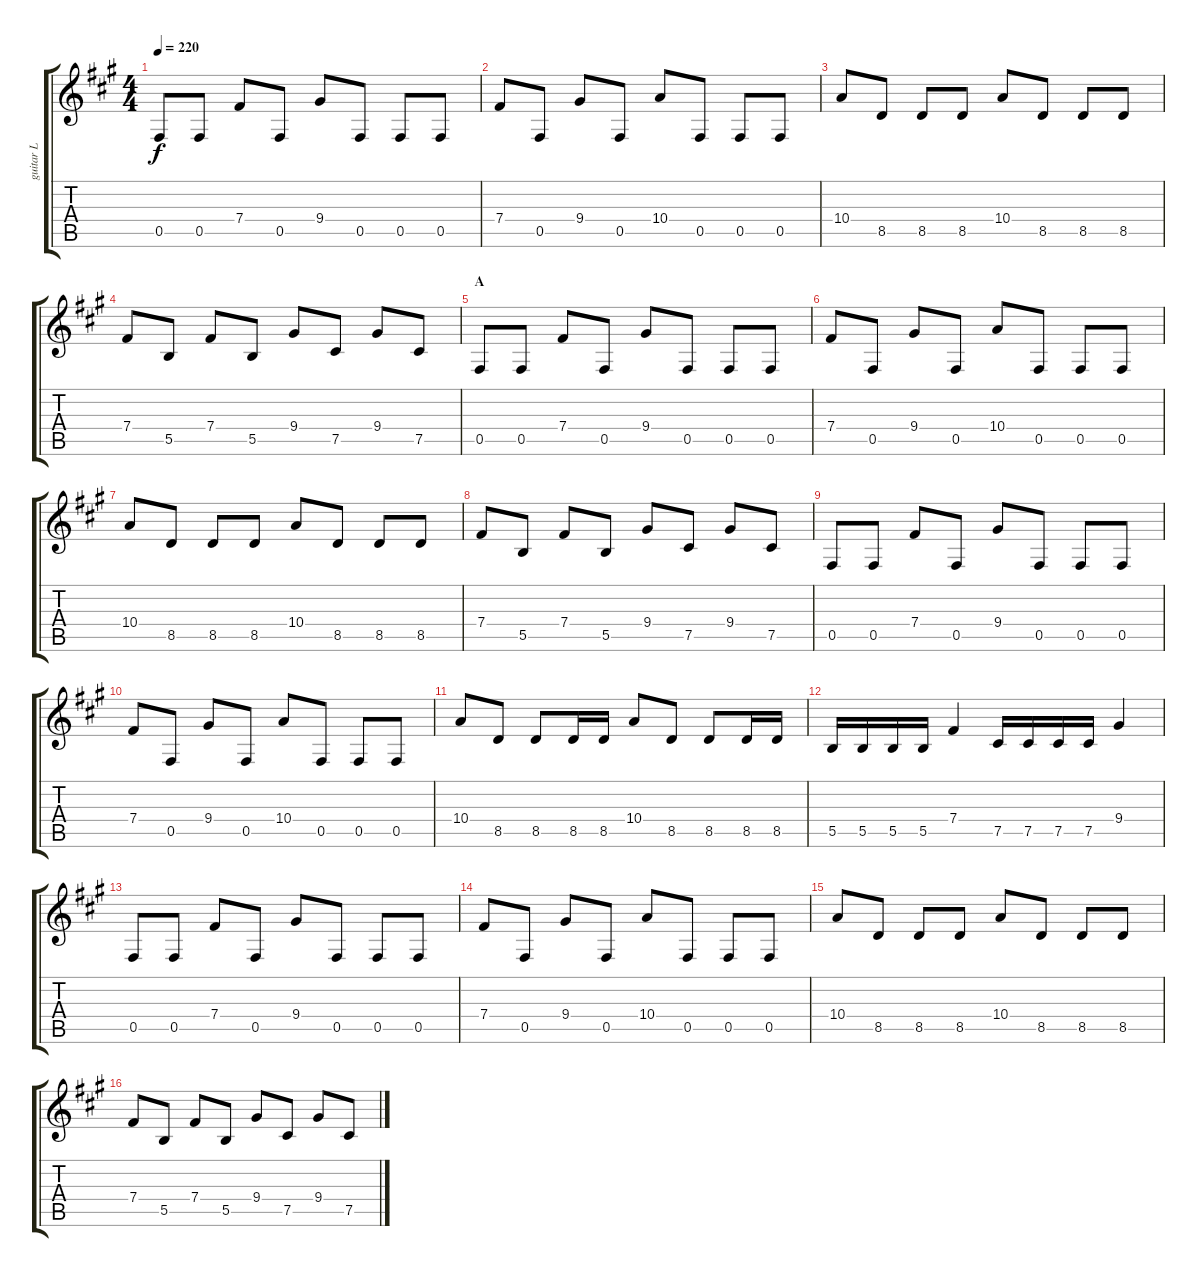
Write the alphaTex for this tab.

\track ("guitar L" "guitar L") {instrument distortionguitar}
\staff {score tabs}
\tuning (Db4 Ab3 E3 B2 Gb2 Db2) {hide}
\ts (4 4)
\tempo 220
\clef g2
\ks a
0.5.8{dy f instrument distortionguitar} 0.5.8 7.4.8 0.5.8 9.4.8 0.5.8 0.5.8 0.5.8 |
7.4.8 0.5.8 9.4.8 0.5.8 10.4.8 0.5.8 0.5.8 0.5.8 |
10.4.8 8.5.8 8.5.8 8.5.8 10.4.8 8.5.8 8.5.8 8.5.8 |
7.4.8 5.5.8 7.4.8 5.5.8 9.4.8 7.5.8 9.4.8 7.5.8 |
\section ("" "A")
0.5.8 0.5.8 7.4.8 0.5.8 9.4.8 0.5.8 0.5.8 0.5.8 |
7.4.8 0.5.8 9.4.8 0.5.8 10.4.8 0.5.8 0.5.8 0.5.8 |
10.4.8 8.5.8 8.5.8 8.5.8 10.4.8 8.5.8 8.5.8 8.5.8 |
7.4.8 5.5.8 7.4.8 5.5.8 9.4.8 7.5.8 9.4.8 7.5.8 |
0.5.8 0.5.8 7.4.8 0.5.8 9.4.8 0.5.8 0.5.8 0.5.8 |
7.4.8 0.5.8 9.4.8 0.5.8 10.4.8 0.5.8 0.5.8 0.5.8 |
10.4.8 8.5.8 8.5.8 8.5.16 8.5.16 10.4.8 8.5.8 8.5.8 8.5.16 8.5.16 |
5.5.16 5.5.16 5.5.16 5.5.16 7.4.4 7.5.16 7.5.16 7.5.16 7.5.16 9.4.4 |
0.5.8 0.5.8 7.4.8 0.5.8 9.4.8 0.5.8 0.5.8 0.5.8 |
7.4.8 0.5.8 9.4.8 0.5.8 10.4.8 0.5.8 0.5.8 0.5.8 |
10.4.8 8.5.8 8.5.8 8.5.8 10.4.8 8.5.8 8.5.8 8.5.8 |
7.4.8 5.5.8 7.4.8 5.5.8 9.4.8 7.5.8 9.4.8 7.5.8
